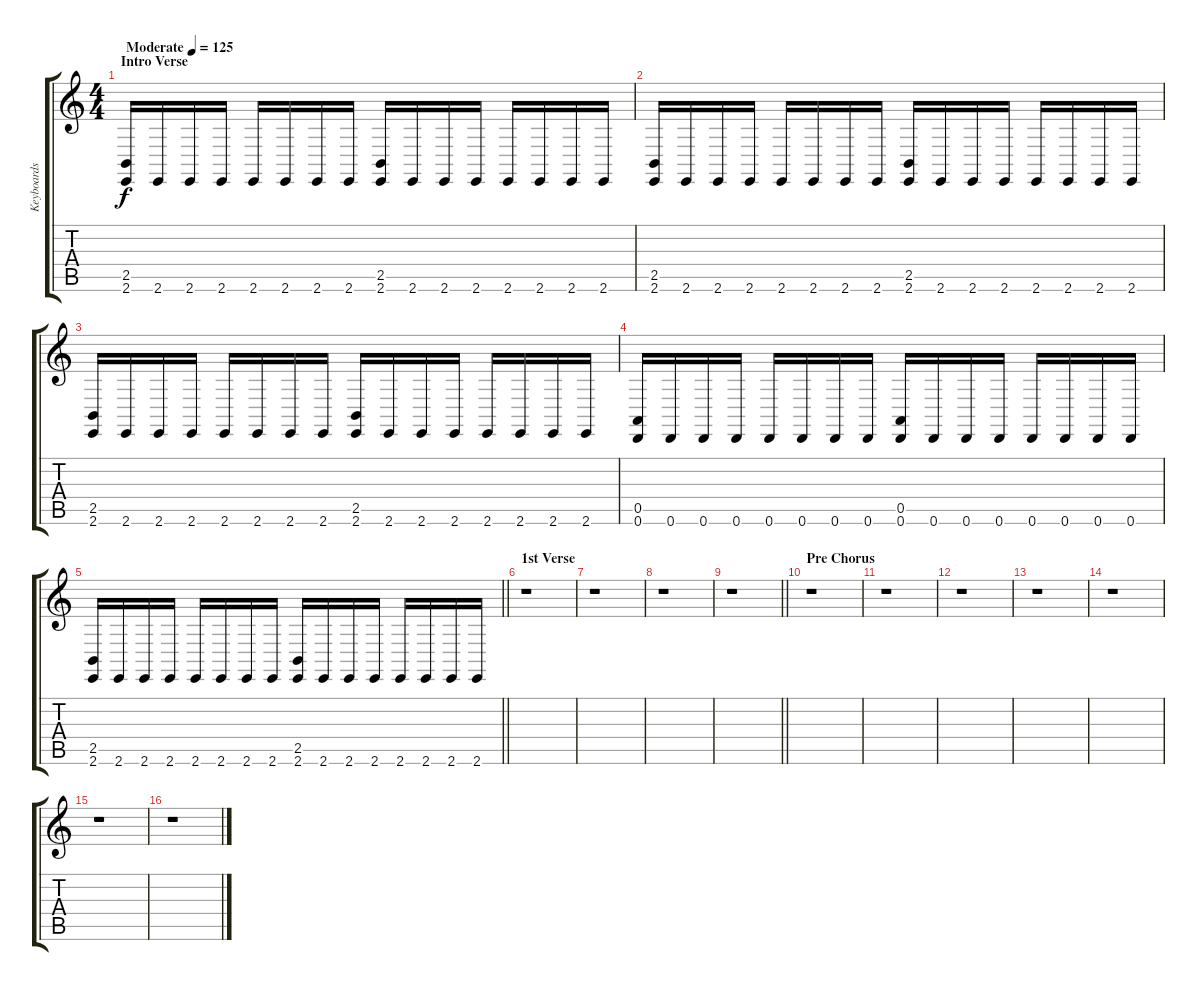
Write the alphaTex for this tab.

\track ("Keyboards (2)" "Keyboards ") {instrument lead2sawtooth}
\staff {score tabs}
\tuning (E4 B3 G3 D3 A2 D2) {hide}
\ts (4 4)
\section ("" "Intro Verse")
\tempo (125 "Moderate")
\clef g2
\ks c
(2.5 2.6).16{dy f instrument lead2sawtooth} 2.6.16 2.6.16 2.6.16 2.6.16 2.6.16 2.6.16 2.6.16 (2.5 2.6).16 2.6.16 2.6.16 2.6.16 2.6.16 2.6.16 2.6.16 2.6.16 |
(2.5 2.6).16 2.6.16 2.6.16 2.6.16 2.6.16 2.6.16 2.6.16 2.6.16 (2.5 2.6).16 2.6.16 2.6.16 2.6.16 2.6.16 2.6.16 2.6.16 2.6.16 |
(2.5 2.6).16 2.6.16 2.6.16 2.6.16 2.6.16 2.6.16 2.6.16 2.6.16 (2.5 2.6).16 2.6.16 2.6.16 2.6.16 2.6.16 2.6.16 2.6.16 2.6.16 |
(0.5 0.6).16 0.6.16 0.6.16 0.6.16 0.6.16 0.6.16 0.6.16 0.6.16 (0.5 0.6).16 0.6.16 0.6.16 0.6.16 0.6.16 0.6.16 0.6.16 0.6.16 |
\barLineRight lightlight
(2.5 2.6).16 2.6.16 2.6.16 2.6.16 2.6.16 2.6.16 2.6.16 2.6.16 (2.5 2.6).16 2.6.16 2.6.16 2.6.16 2.6.16 2.6.16 2.6.16 2.6.16 |
\section ("" "1st Verse")
r.1 |
r.1 |
r.1 |
\barLineRight lightlight
r.1 |
\section ("" "Pre Chorus")
r.1 |
r.1 |
r.1 |
r.1 |
r.1 |
r.1 |
r.1
